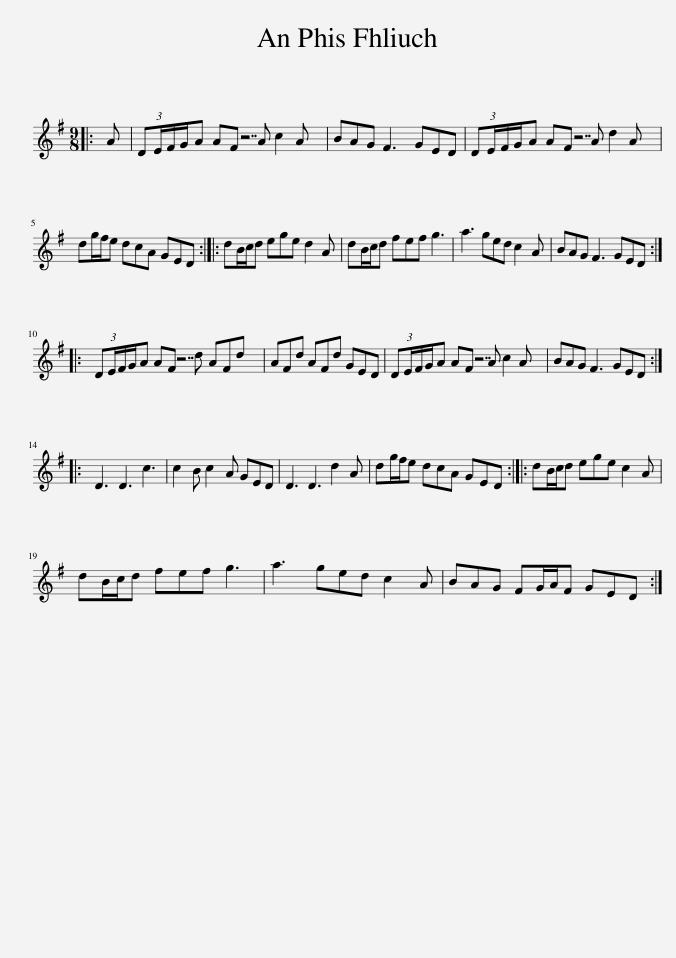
X:1
L:1/8
M:9/8
I:linebreak $
K:G
V:1 treble
V:1
|: A | (3DE/F/G/A AF A c2 A x/24 | BAG F3 GED | (3DE/F/G/A AF A d2 A x/24 |$ dg/f/e dcA GED :: %5
 dB/c/d ege d2 A | dB/c/d fef g3 | a3 ged c2 A | BAG F3 GED ::$ (3DE/F/G/A AF d AFd x/24 | %10
 AFd AFd GED | (3DE/F/G/A AF A c2 A x/24 | BAG F3 GED ::$ D3 D3 c3 | c2 B c2 A GED | %15
 D3 D3 d2 A | dg/f/e dcA GED :: dB/c/d ege c2 A |$ dB/c/d fef g3 | a3 ged c2 A | %20
 BAG FG/A/F GED :| %21
